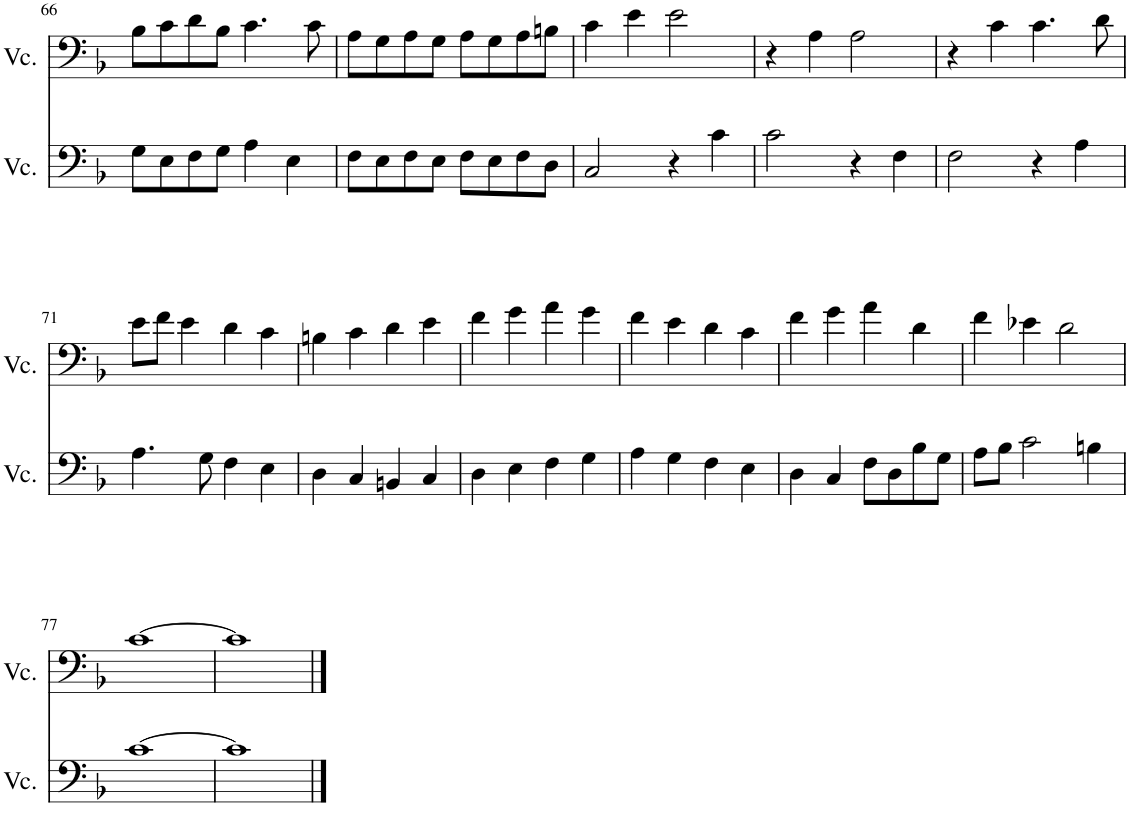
**kern	**kern
*part2	*part1
*staff2	*staff1
*I"Violoncello2	*I"Violoncello1
*I'Vc.	*I'Vc.
!!LO:PB:g=z
*clefF4	*clefF4
*k[b-]	*k[b-]
*M4/4	*M4/4
=66	=66
8G\L	8B-\L
8E\	8c\
8F\	8d\
8G\J	8B-\J
4A\	4.c\
4E\	.
.	8c\
=67	=67
8F\L	8A\L
8E\	8G\
8F\	8A\
8E\J	8G\J
8F\L	8A\L
8E\	8G\
8F\	8A\
8D\J	8Bn\J
=68	=68
2C/	4c\
.	4e\
4r	2e\
4c\	.
=69	=69
2c\	4r
.	4A\
4r	2A\
4F\	.
=70	=70
2F\	4r
.	4c\
4r	4.c\
4A\	.
.	8d\
!!LO:LB:g=z
=71	=71
4.A\	8e\L
.	8f\J
.	4e\
8G\	.
4F\	4d\
4E\	4c\
=72	=72
4D\	4Bn\
4C/	4c\
4BBn/	4d\
4C/	4e\
=73	=73
4D\	4f\
4E\	4g\
4F\	4a\
4G\	4g\
=74	=74
4A\	4f\
4G\	4e\
4F\	4d\
4E\	4c\
=75	=75
4D\	4f\
4C/	4g\
8F\L	4a\
8D\	.
8B-\	4d\
8G\J	.
=76	=76
8A\L	4f\
8B-\J	.
2c\	4e-X\
.	2d\
4Bn\	.
!!LO:LB:g=z
=77	=77
[1c	[1c
=78	=78
1c]	1c]
==	==
*-	*-
